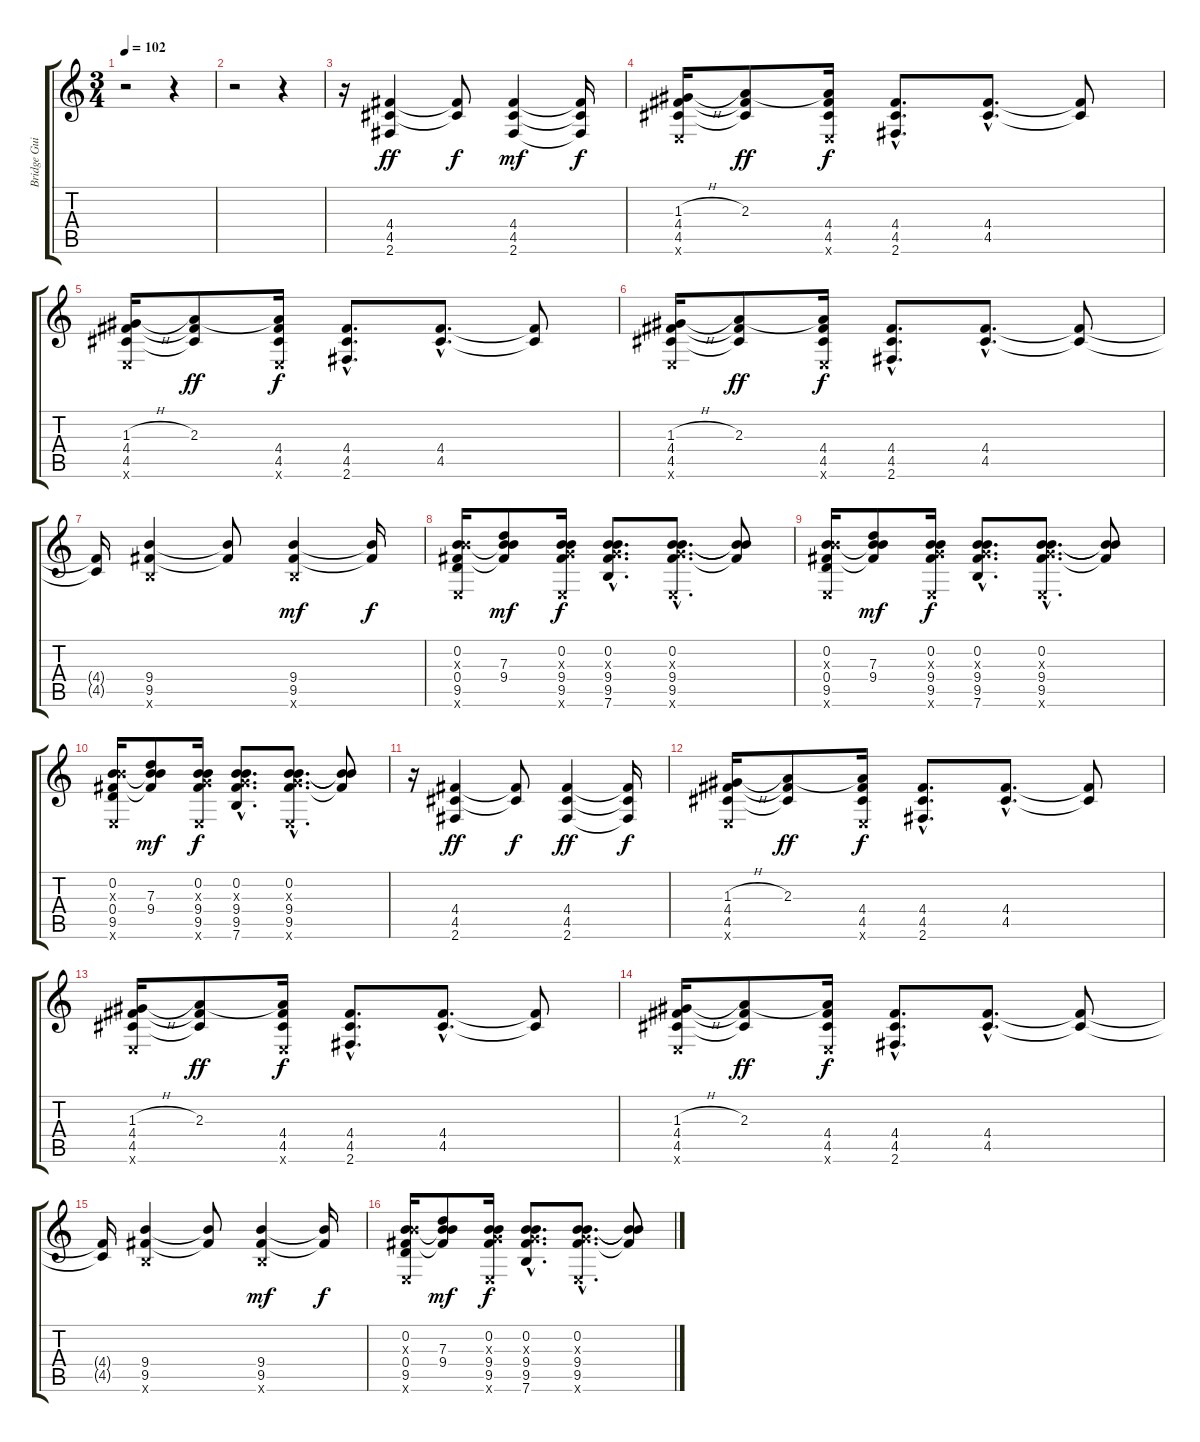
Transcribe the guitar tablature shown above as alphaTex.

\track ("Bridge Guitar" "Bridge Gui") {instrument distortionguitar}
\staff {score tabs}
\tuning (E4 B3 G3 D3 A2 E2) {hide}
\ts (3 4)
\tempo 102
\clef g2
\ks c
r.2{dy ff} r.4 |
r.2 r.4 |
r.16 (4.4 4.5 2.6).4 (4.4{t} 4.5{t}).8{dy f} (4.4 4.5 2.6).4{dy mf} (4.4{t} 4.5{t} 2.6{t}).16{dy f} |
(1.3{h} 4.4 4.5 0.6{x}).16 (2.3 4.4{t} 4.5{t}).8{dy ff} (2.3{t} 4.4 4.5 0.6{x}).16{dy f} (4.4{hac} 4.5{hac} 2.6{hac}).8{d} (4.4{hac} 4.5{hac}).8{d} (4.4{t} 4.5{t}).8 |
(1.3{h} 4.4 4.5 0.6{x}).16 (2.3 4.4{t} 4.5{t}).8{dy ff} (2.3{t} 4.4 4.5 0.6{x}).16{dy f} (4.4{hac} 4.5{hac} 2.6{hac}).8{d} (4.4{hac} 4.5{hac}).8{d} (4.4{t} 4.5{t}).8 |
(1.3{h} 4.4 4.5 0.6{x}).16 (2.3 4.4{t} 4.5{t}).8{dy ff} (2.3{t} 4.4 4.5 0.6{x}).16{dy f} (4.4{hac} 4.5{hac} 2.6{hac}).8{d} (4.4{hac} 4.5{hac}).8{d} (4.4{t} 4.5{t}).8 |
(4.4{t} 4.5{t}).16 (9.4 9.5 7.6{x}).4 (9.4{t} 9.5{t}).8 (9.4 9.5 7.6{x}).4{dy mf} (9.4{t} 9.5{t}).16{dy f} |
(0.2 4.3{x} 0.4 9.5 0.6{x}).16 (0.2{t} 7.3 9.4 9.5{t}).8{dy mf} (0.2 0.3{x} 9.4 9.5 0.6{x}).16{dy f} (0.2{hac} 0.3{hac x} 9.4{hac} 9.5{hac} 7.6{hac}).8{d} (0.2{hac} 0.3{hac x} 9.4{hac} 9.5{hac} 0.6{hac x}).8{d} (0.2{t} 9.4{t} 9.5{t}).8 |
(0.2 4.3{x} 0.4 9.5 0.6{x}).16 (0.2{t} 7.3 9.4 9.5{t}).8{dy mf} (0.2 0.3{x} 9.4 9.5 0.6{x}).16{dy f} (0.2{hac} 0.3{hac x} 9.4{hac} 9.5{hac} 7.6{hac}).8{d} (0.2{hac} 0.3{hac x} 9.4{hac} 9.5{hac} 0.6{hac x}).8{d} (0.2{t} 9.4{t} 9.5{t}).8 |
(0.2 4.3{x} 0.4 9.5 0.6{x}).16 (0.2{t} 7.3 9.4 9.5{t}).8{dy mf} (0.2 0.3{x} 9.4 9.5 0.6{x}).16{dy f} (0.2{hac} 0.3{hac x} 9.4{hac} 9.5{hac} 7.6{hac}).8{d} (0.2{hac} 0.3{hac x} 9.4{hac} 9.5{hac} 0.6{hac x}).8{d} (0.2{t} 9.4{t} 9.5{t}).8 |
r.16 (4.4 4.5 2.6).4{dy ff} (4.4{t} 4.5{t}).8{dy f} (4.4 4.5 2.6).4{dy ff} (4.4{t} 4.5{t} 2.6{t}).16{dy f} |
(1.3{h} 4.4 4.5 0.6{x}).16 (2.3 4.4{t} 4.5{t}).8{dy ff} (2.3{t} 4.4 4.5 0.6{x}).16{dy f} (4.4{hac} 4.5{hac} 2.6{hac}).8{d} (4.4{hac} 4.5{hac}).8{d} (4.4{t} 4.5{t}).8 |
(1.3{h} 4.4 4.5 0.6{x}).16 (2.3 4.4{t} 4.5{t}).8{dy ff} (2.3{t} 4.4 4.5 0.6{x}).16{dy f} (4.4{hac} 4.5{hac} 2.6{hac}).8{d} (4.4{hac} 4.5{hac}).8{d} (4.4{t} 4.5{t}).8 |
(1.3{h} 4.4 4.5 0.6{x}).16 (2.3 4.4{t} 4.5{t}).8{dy ff} (2.3{t} 4.4 4.5 0.6{x}).16{dy f} (4.4{hac} 4.5{hac} 2.6{hac}).8{d} (4.4{hac} 4.5{hac}).8{d} (4.4{t} 4.5{t}).8 |
(4.4{t} 4.5{t}).16 (9.4 9.5 7.6{x}).4 (9.4{t} 9.5{t}).8 (9.4 9.5 7.6{x}).4{dy mf} (9.4{t} 9.5{t}).16{dy f} |
(0.2 4.3{x} 0.4 9.5 0.6{x}).16 (0.2{t} 7.3 9.4 9.5{t}).8{dy mf} (0.2 0.3{x} 9.4 9.5 0.6{x}).16{dy f} (0.2{hac} 0.3{hac x} 9.4{hac} 9.5{hac} 7.6{hac}).8{d} (0.2{hac} 0.3{hac x} 9.4{hac} 9.5{hac} 0.6{hac x}).8{d} (0.2{t} 9.4{t} 9.5{t}).8
